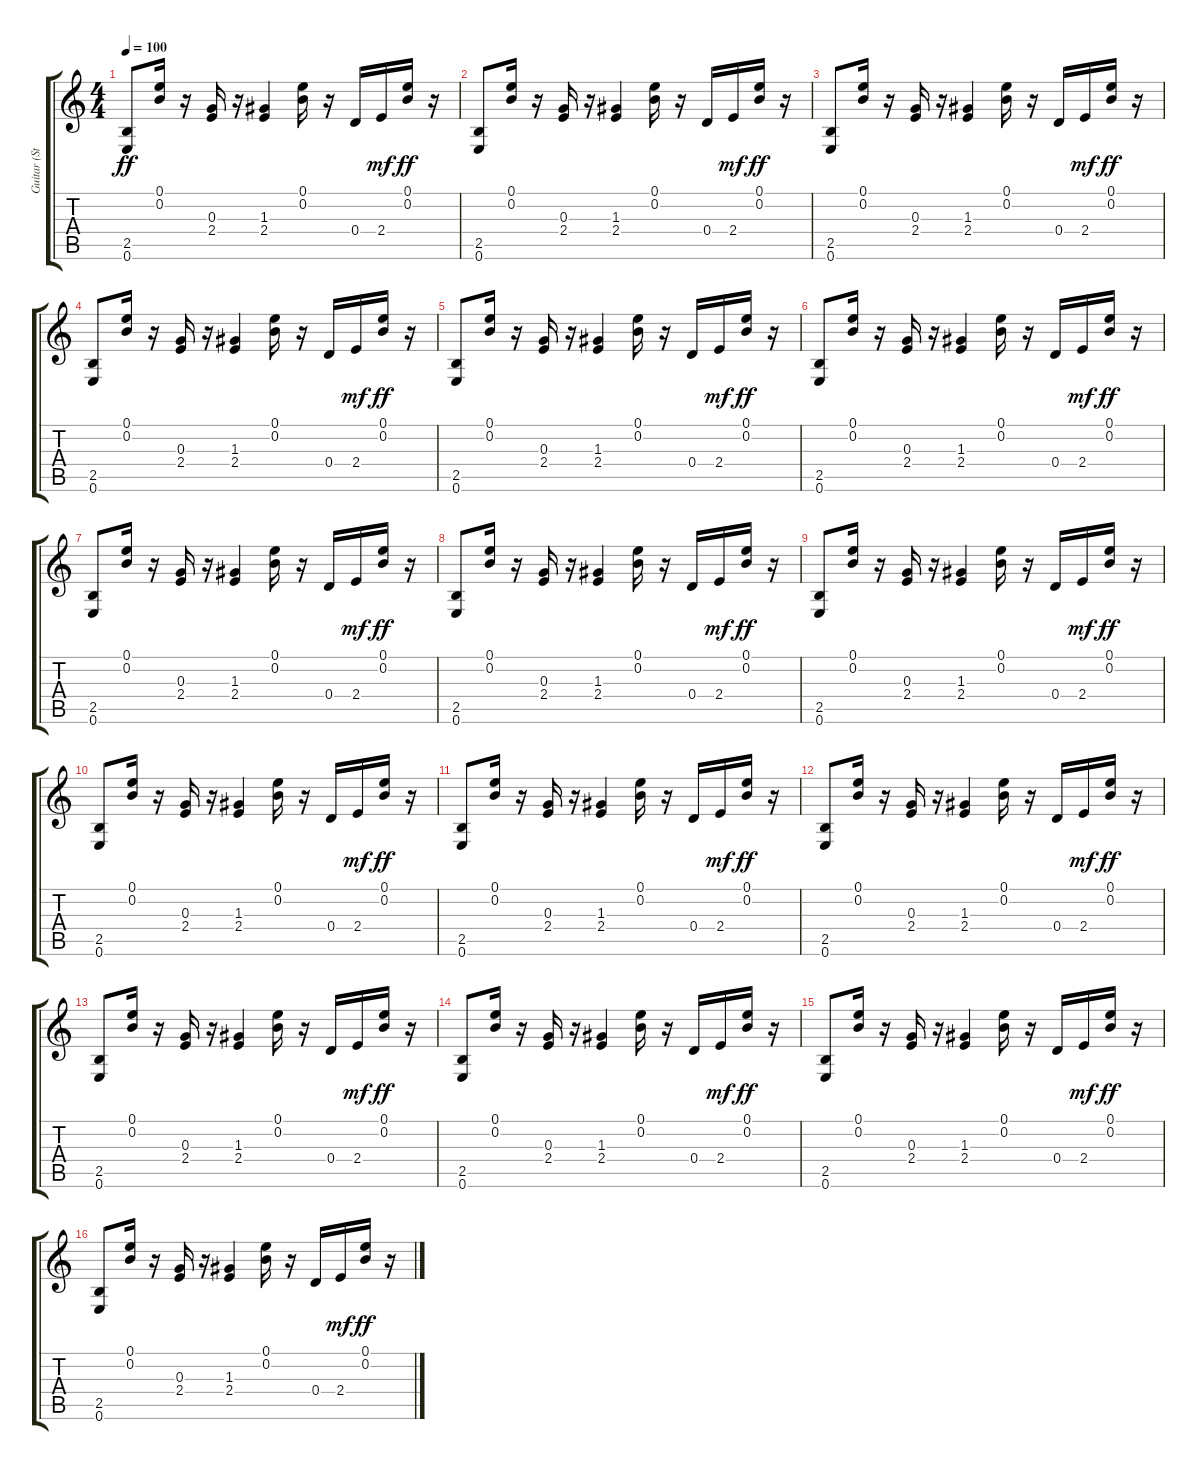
\track ("Guitar (Steel string)" "Guitar (St") {instrument acousticguitarsteel}
\staff {score tabs}
\tuning (E4 B3 G3 D3 A2 E2) {hide}
\ts (4 4)
\tempo 100
\clef g2
\ks c
(2.5 0.6).8{dy ff} (0.1 0.2).16 r.16 (0.3 2.4).16 r.16 (1.3 2.4).4 (0.1 0.2).16 r.16 0.4.16 2.4.16{dy mf} (0.1 0.2).16{dy ff} r.16 |
(2.5 0.6).8 (0.1 0.2).16 r.16 (0.3 2.4).16 r.16 (1.3 2.4).4 (0.1 0.2).16 r.16 0.4.16 2.4.16{dy mf} (0.1 0.2).16{dy ff} r.16 |
(2.5 0.6).8 (0.1 0.2).16 r.16 (0.3 2.4).16 r.16 (1.3 2.4).4 (0.1 0.2).16 r.16 0.4.16 2.4.16{dy mf} (0.1 0.2).16{dy ff} r.16 |
(2.5 0.6).8 (0.1 0.2).16 r.16 (0.3 2.4).16 r.16 (1.3 2.4).4 (0.1 0.2).16 r.16 0.4.16 2.4.16{dy mf} (0.1 0.2).16{dy ff} r.16 |
(2.5 0.6).8 (0.1 0.2).16 r.16 (0.3 2.4).16 r.16 (1.3 2.4).4 (0.1 0.2).16 r.16 0.4.16 2.4.16{dy mf} (0.1 0.2).16{dy ff} r.16 |
(2.5 0.6).8 (0.1 0.2).16 r.16 (0.3 2.4).16 r.16 (1.3 2.4).4 (0.1 0.2).16 r.16 0.4.16 2.4.16{dy mf} (0.1 0.2).16{dy ff} r.16 |
(2.5 0.6).8 (0.1 0.2).16 r.16 (0.3 2.4).16 r.16 (1.3 2.4).4 (0.1 0.2).16 r.16 0.4.16 2.4.16{dy mf} (0.1 0.2).16{dy ff} r.16 |
(2.5 0.6).8 (0.1 0.2).16 r.16 (0.3 2.4).16 r.16 (1.3 2.4).4 (0.1 0.2).16 r.16 0.4.16 2.4.16{dy mf} (0.1 0.2).16{dy ff} r.16 |
(2.5 0.6).8 (0.1 0.2).16 r.16 (0.3 2.4).16 r.16 (1.3 2.4).4 (0.1 0.2).16 r.16 0.4.16 2.4.16{dy mf} (0.1 0.2).16{dy ff} r.16 |
(2.5 0.6).8 (0.1 0.2).16 r.16 (0.3 2.4).16 r.16 (1.3 2.4).4 (0.1 0.2).16 r.16 0.4.16 2.4.16{dy mf} (0.1 0.2).16{dy ff} r.16 |
(2.5 0.6).8 (0.1 0.2).16 r.16 (0.3 2.4).16 r.16 (1.3 2.4).4 (0.1 0.2).16 r.16 0.4.16 2.4.16{dy mf} (0.1 0.2).16{dy ff} r.16 |
(2.5 0.6).8 (0.1 0.2).16 r.16 (0.3 2.4).16 r.16 (1.3 2.4).4 (0.1 0.2).16 r.16 0.4.16 2.4.16{dy mf} (0.1 0.2).16{dy ff} r.16 |
(2.5 0.6).8 (0.1 0.2).16 r.16 (0.3 2.4).16 r.16 (1.3 2.4).4 (0.1 0.2).16 r.16 0.4.16 2.4.16{dy mf} (0.1 0.2).16{dy ff} r.16 |
(2.5 0.6).8 (0.1 0.2).16 r.16 (0.3 2.4).16 r.16 (1.3 2.4).4 (0.1 0.2).16 r.16 0.4.16 2.4.16{dy mf} (0.1 0.2).16{dy ff} r.16 |
(2.5 0.6).8 (0.1 0.2).16 r.16 (0.3 2.4).16 r.16 (1.3 2.4).4 (0.1 0.2).16 r.16 0.4.16 2.4.16{dy mf} (0.1 0.2).16{dy ff} r.16 |
(2.5 0.6).8 (0.1 0.2).16 r.16 (0.3 2.4).16 r.16 (1.3 2.4).4 (0.1 0.2).16 r.16 0.4.16 2.4.16{dy mf} (0.1 0.2).16{dy ff} r.16
